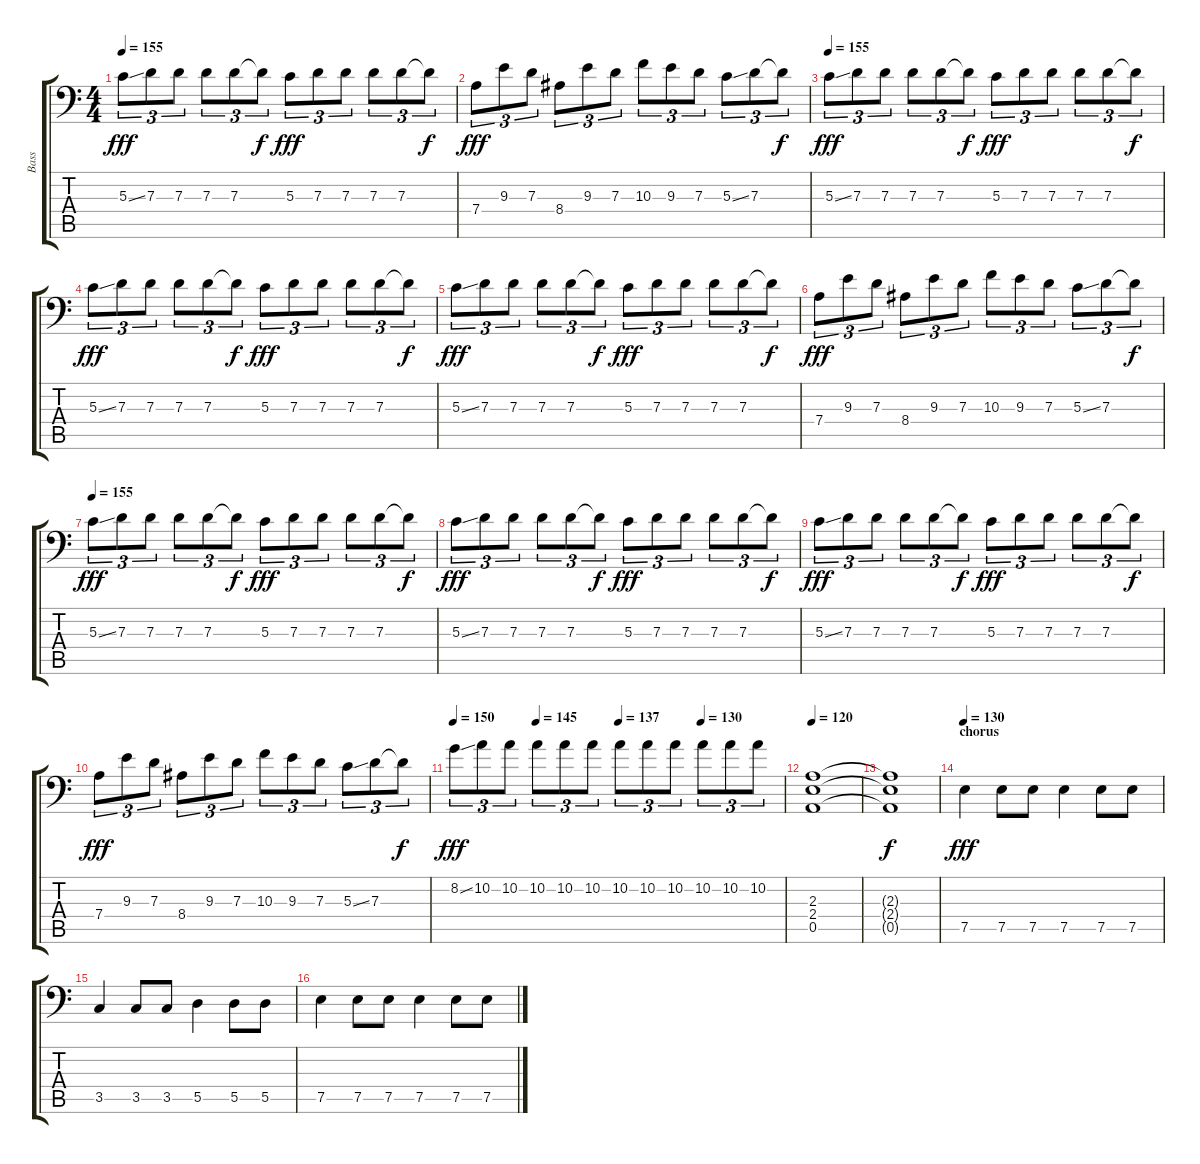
\track ("Bass" "Bass") {instrument electricbassfinger}
\staff {score tabs}
\tuning (E3 B2 G2 D2 A1 E1) {hide}
\ts (4 4)
\tempo 155
\clef f4
\ks c
5.3{ss}.8{tu (3 2) dy fff} 7.3.8{tu (3 2)} 7.3.8{tu (3 2)} 7.3.8{tu (3 2)} 7.3.8{tu (3 2)} 7.3{t}.8{tu (3 2) dy f} 5.3.8{tu (3 2) dy fff} 7.3.8{tu (3 2)} 7.3.8{tu (3 2)} 7.3.8{tu (3 2)} 7.3.8{tu (3 2)} 7.3{t}.8{tu (3 2) dy f} |
7.4.8{tu (3 2) dy fff} 9.3.8{tu (3 2)} 7.3.8{tu (3 2)} 8.4.8{tu (3 2)} 9.3.8{tu (3 2)} 7.3.8{tu (3 2)} 10.3.8{tu (3 2)} 9.3.8{tu (3 2)} 7.3.8{tu (3 2)} 5.3{ss}.8{tu (3 2)} 7.3.8{tu (3 2)} 7.3{t}.8{tu (3 2) dy f} |
\tempo 155
5.3{ss}.8{tu (3 2) dy fff} 7.3.8{tu (3 2)} 7.3.8{tu (3 2)} 7.3.8{tu (3 2)} 7.3.8{tu (3 2)} 7.3{t}.8{tu (3 2) dy f} 5.3.8{tu (3 2) dy fff} 7.3.8{tu (3 2)} 7.3.8{tu (3 2)} 7.3.8{tu (3 2)} 7.3.8{tu (3 2)} 7.3{t}.8{tu (3 2) dy f} |
5.3{ss}.8{tu (3 2) dy fff} 7.3.8{tu (3 2)} 7.3.8{tu (3 2)} 7.3.8{tu (3 2)} 7.3.8{tu (3 2)} 7.3{t}.8{tu (3 2) dy f} 5.3.8{tu (3 2) dy fff} 7.3.8{tu (3 2)} 7.3.8{tu (3 2)} 7.3.8{tu (3 2)} 7.3.8{tu (3 2)} 7.3{t}.8{tu (3 2) dy f} |
5.3{ss}.8{tu (3 2) dy fff} 7.3.8{tu (3 2)} 7.3.8{tu (3 2)} 7.3.8{tu (3 2)} 7.3.8{tu (3 2)} 7.3{t}.8{tu (3 2) dy f} 5.3.8{tu (3 2) dy fff} 7.3.8{tu (3 2)} 7.3.8{tu (3 2)} 7.3.8{tu (3 2)} 7.3.8{tu (3 2)} 7.3{t}.8{tu (3 2) dy f} |
7.4.8{tu (3 2) dy fff} 9.3.8{tu (3 2)} 7.3.8{tu (3 2)} 8.4.8{tu (3 2)} 9.3.8{tu (3 2)} 7.3.8{tu (3 2)} 10.3.8{tu (3 2)} 9.3.8{tu (3 2)} 7.3.8{tu (3 2)} 5.3{ss}.8{tu (3 2)} 7.3.8{tu (3 2)} 7.3{t}.8{tu (3 2) dy f} |
\tempo 155
5.3{ss}.8{tu (3 2) dy fff} 7.3.8{tu (3 2)} 7.3.8{tu (3 2)} 7.3.8{tu (3 2)} 7.3.8{tu (3 2)} 7.3{t}.8{tu (3 2) dy f} 5.3.8{tu (3 2) dy fff} 7.3.8{tu (3 2)} 7.3.8{tu (3 2)} 7.3.8{tu (3 2)} 7.3.8{tu (3 2)} 7.3{t}.8{tu (3 2) dy f} |
5.3{ss}.8{tu (3 2) dy fff} 7.3.8{tu (3 2)} 7.3.8{tu (3 2)} 7.3.8{tu (3 2)} 7.3.8{tu (3 2)} 7.3{t}.8{tu (3 2) dy f} 5.3.8{tu (3 2) dy fff} 7.3.8{tu (3 2)} 7.3.8{tu (3 2)} 7.3.8{tu (3 2)} 7.3.8{tu (3 2)} 7.3{t}.8{tu (3 2) dy f} |
5.3{ss}.8{tu (3 2) dy fff} 7.3.8{tu (3 2)} 7.3.8{tu (3 2)} 7.3.8{tu (3 2)} 7.3.8{tu (3 2)} 7.3{t}.8{tu (3 2) dy f} 5.3.8{tu (3 2) dy fff} 7.3.8{tu (3 2)} 7.3.8{tu (3 2)} 7.3.8{tu (3 2)} 7.3.8{tu (3 2)} 7.3{t}.8{tu (3 2) dy f} |
7.4.8{tu (3 2) dy fff} 9.3.8{tu (3 2)} 7.3.8{tu (3 2)} 8.4.8{tu (3 2)} 9.3.8{tu (3 2)} 7.3.8{tu (3 2)} 10.3.8{tu (3 2)} 9.3.8{tu (3 2)} 7.3.8{tu (3 2)} 5.3{ss}.8{tu (3 2)} 7.3.8{tu (3 2)} 7.3{t}.8{tu (3 2) dy f} |
\tempo 150
\tempo (145 0.25)
\tempo (137 0.5)
\tempo (130 0.75)
8.2{ss}.8{tu (3 2) dy fff} 10.2.8{tu (3 2)} 10.2.8{tu (3 2)} 10.2.8{tu (3 2)} 10.2.8{tu (3 2)} 10.2.8{tu (3 2)} 10.2.8{tu (3 2)} 10.2.8{tu (3 2)} 10.2.8{tu (3 2)} 10.2.8{tu (3 2)} 10.2.8{tu (3 2)} 10.2.8{tu (3 2)} |
\tempo 120
(2.3 2.4 0.5).1 |
(2.3{t} 2.4{t} 0.5{t}).1{dy f} |
\section ("" "chorus")
\tempo 130
7.5.4{dy fff} 7.5.8 7.5.8 7.5.4 7.5.8 7.5.8 |
3.5.4 3.5.8 3.5.8 5.5.4 5.5.8 5.5.8 |
7.5.4 7.5.8 7.5.8 7.5.4 7.5.8 7.5.8
